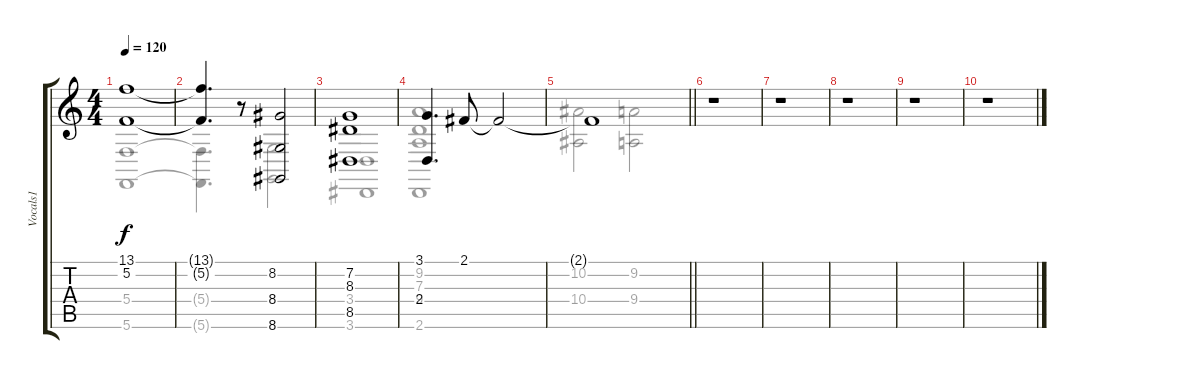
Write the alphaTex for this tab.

\track ("Vocals1" "Vocals1") {instrument stringensemble1}
\staff {score tabs}
\tuning (E4 C4 G3 C3 G2 C2) {hide}
\voice
\ts (4 4)
\tempo 120
\clef g2
\ks c
(13.1 5.2).1{dy f} |
(13.1{t} 5.2{t}).4{d} r.8 (8.2 8.4 8.6).2 |
(7.2 8.3 8.5).1 |
(3.1 2.4).4{d} 2.1.8 2.1{t}.2 |
\barLineRight lightlight
2.1{t}.1 |
\section ("" "")
r.1 |
r.1 |
r.1 |
r.1 |
r.1
\voice
\clef g2
\ottava regular
\simile none
\ks c
(5.4 5.6).1{dy f} |
(5.4{t} 5.6{t}).4{d} r.8 (8.4 8.6).2 |
(3.4 3.6).1 |
(9.2 7.3 9.4 2.6).1 |
\barLineRight lightlight
(10.2 10.4).2 (9.2 9.4).2 |
|
|
|
|
